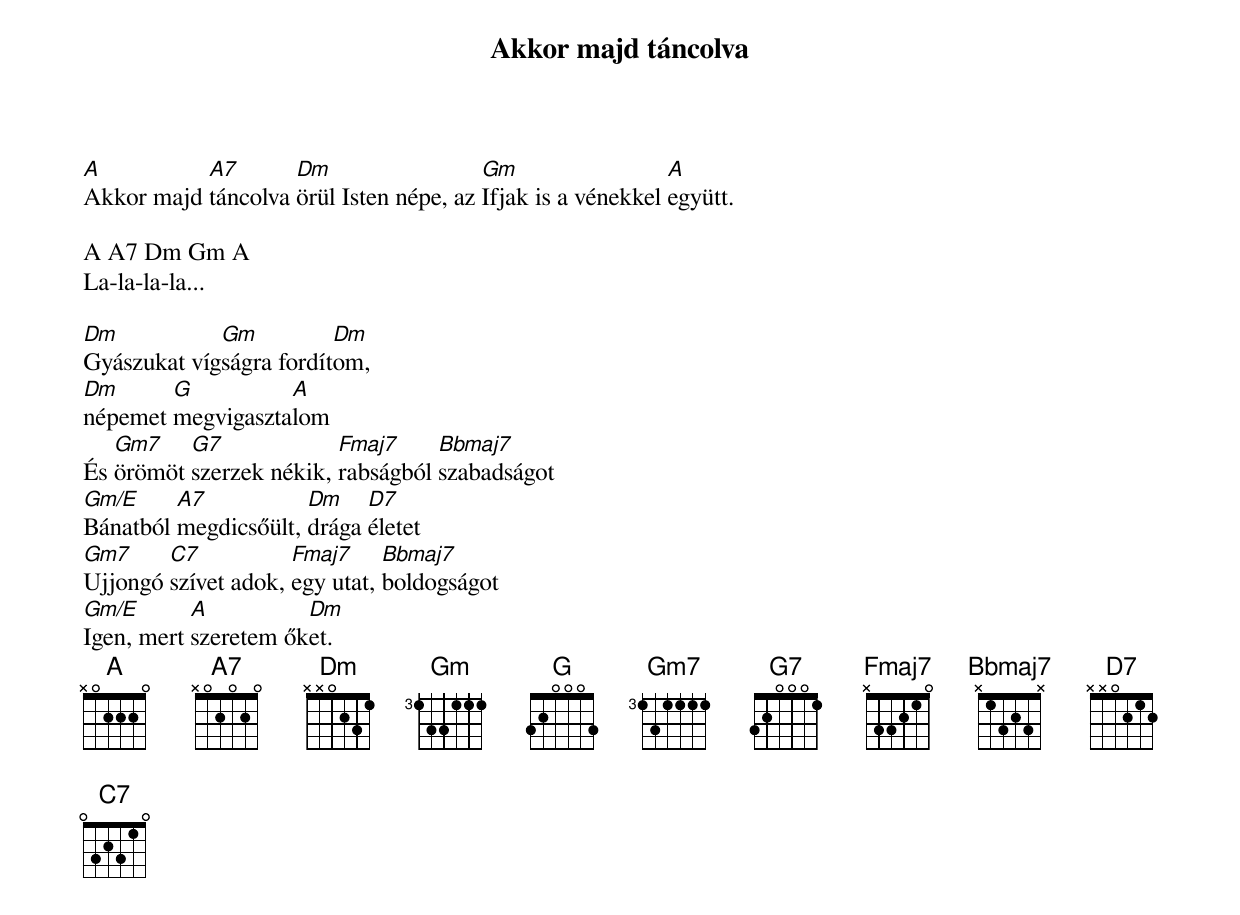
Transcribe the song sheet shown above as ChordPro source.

{title: Akkor majd táncolva}
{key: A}
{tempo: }
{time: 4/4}
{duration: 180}



[A]Akkor majd [A7]táncolva [Dm]örül Isten népe, az [Gm]Ifjak is a vénekkel [A]együtt.

A A7 Dm Gm A
La-la-la-la...

[Dm]Gyászukat víg[Gm]ságra fordít[Dm]om,
[Dm]népemet [G]megvigaszta[A]lom
És [Gm7]örömöt [G7]szerzek nékik, [Fmaj7]rabságból [Bbmaj7]szabadságot
[Gm/E]Bánatból [A7]megdicsőült, [Dm]drága [D7]életet
[Gm7]Ujjongó [C7]szívet adok, [Fmaj7]egy utat, [Bbmaj7]boldogságot
[Gm/E]Igen, mert [A]szeretem ők[Dm]et.
